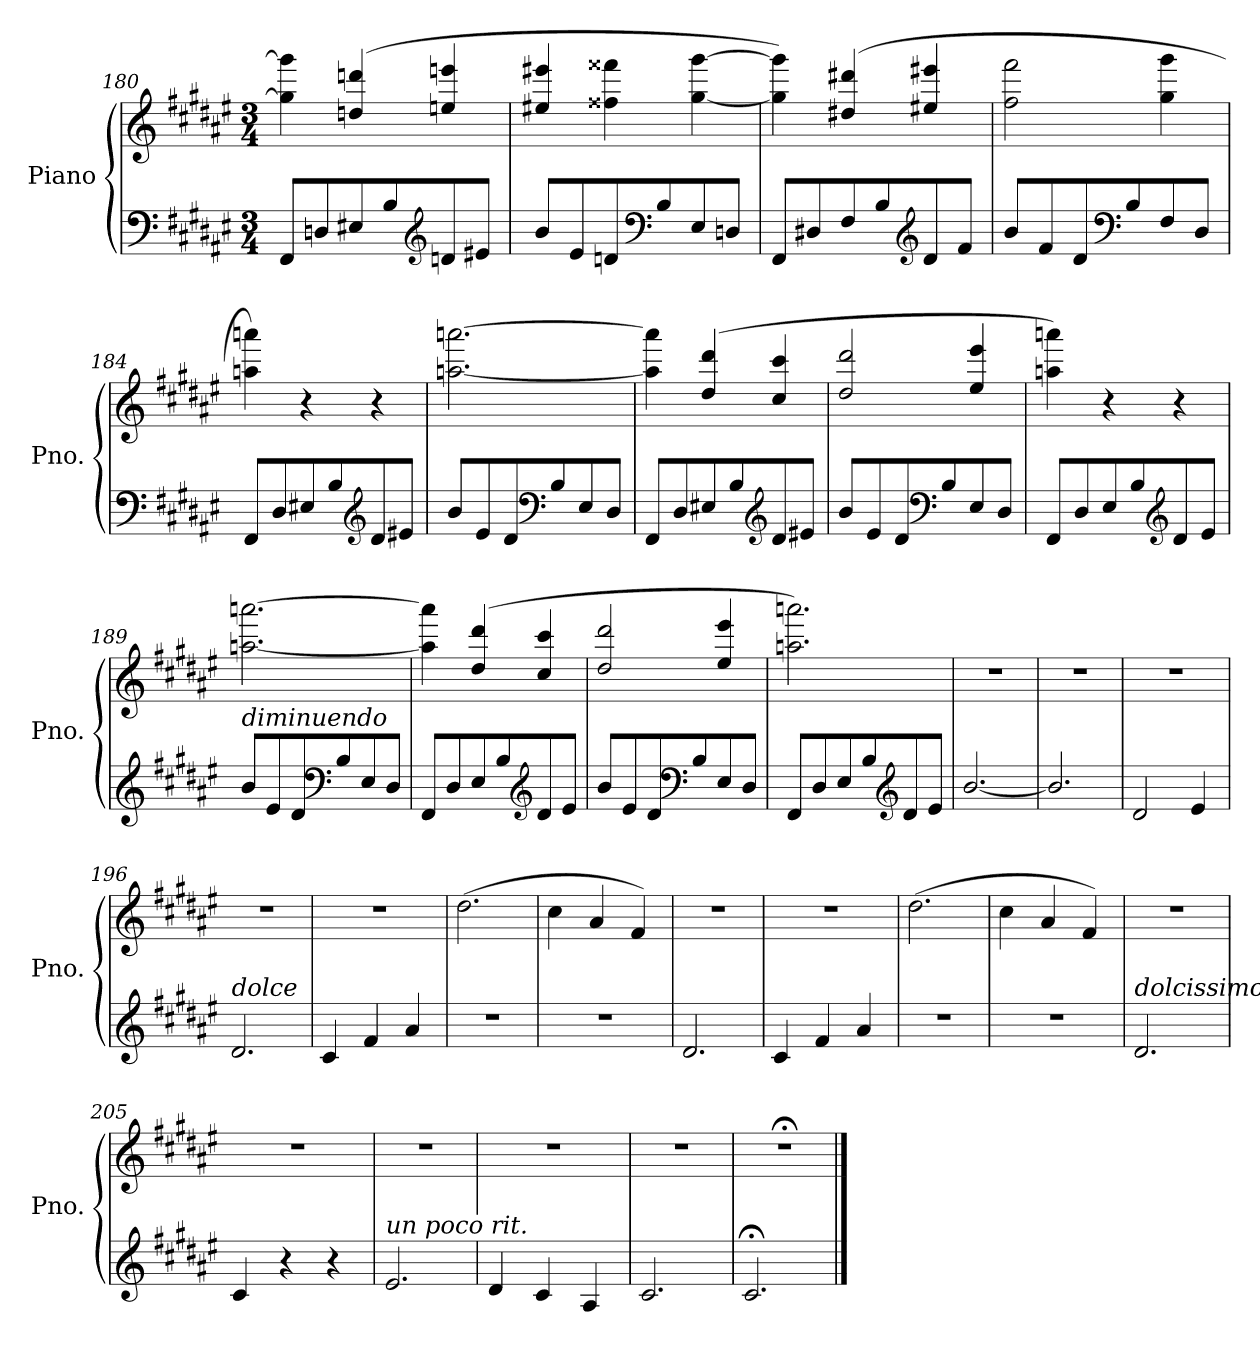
**kern	**kern
*part1	*part1
*staff2	*staff1
*I"Piano	*
*I'Pno.	*
*clefF4	*clefG2
*k[f#c#g#d#a#e#]	*k[f#c#g#d#a#e#]
*M3/4	*M3/4
=180	=180
8FF#/L	4gg#\] 4ggg#\]
8Dn/	.
8E#X/	(>4ddn/ 4dddn/
8B/	.
*clefG2	*
8dn/	4een/ 4eeen/
8e#X/J	.
=181	=181
8b/L	4ee#X/ 4eee#X/
8e#/	.
8dn/	4ff##X\ 4fff##X\
*clefF4	*
8B/	.
8E#/	[4gg#\ [4ggg#\
8Dn/J	.
!!LO:LB:g=z
=182	=182
8FF#/L	4gg#\] 4ggg#\])
8D#X/	.
8F#/	(>4dd#X/ 4ddd#X/
8B/	.
*clefG2	*
8d#/	4ee#X/ 4eee#X/
8f#/J	.
=183	=183
8b/L	2ff#\ 2fff#\
8f#/	.
8d#/	.
*clefF4	*
8B/	.
8F#/	4gg#\ 4ggg#\
8D#/J	.
=184	=184
8FF#/L	4aan\ 4aaan\)
8D#/	.
8E#X/	4r
8B/	.
*clefG2	*
8d#/	4r
8e#X/J	.
=185	=185
8b/L	[2.aan\ [2.aaan\
8e#/	.
8d#/	.
*clefF4	*
8B/	.
8E#/	.
8D#/J	.
=186	=186
8FF#/L	4aa\] 4aaa\]
8D#/	.
8E#X/	(>4dd#/ 4ddd#/
8B/	.
*clefG2	*
8d#/	4cc#/ 4ccc#/
8e#X/J	.
!!LO:LB:g=z
=187	=187
8b/L	2dd#/ 2ddd#/
8e#/	.
8d#/	.
*clefF4	*
8B/	.
8E#/	4ee#/ 4eee#/
8D#/J	.
!!LO:PB:g=z
=188	=188
8FF#/L	4aan\ 4aaan\)
8D#/	.
8E#/	4r
8B/	.
*clefG2	*
8d#/	4r
8e#/J	.
=189	=189
!LO:TX:a:i:t=diminuendo	!
8b/L	[2.aan\ [2.aaan\
8e#/	.
8d#/	.
*clefF4	*
8B/	.
8E#/	.
8D#/J	.
=190	=190
8FF#/L	4aa\] 4aaa\]
8D#/	.
8E#/	(>4dd#/ 4ddd#/
8B/	.
*clefG2	*
8d#/	4cc#/ 4ccc#/
8e#/J	.
=191	=191
8b/L	2dd#/ 2ddd#/
8e#/	.
8d#/	.
*clefF4	*
8B/	.
8E#/	4ee#/ 4eee#/
8D#/J	.
=192	=192
8FF#/L	2.aan\ 2.aaan\)
8D#/	.
8E#/	.
8B/	.
*clefG2	*
8d#/	.
8e#/J	.
=193	=193
[2.b/	2.r
=194	=194
2.b/]	2.r
=195	=195
2d#/	2.r
4e#/	.
!!LO:LB:g=z
=196	=196
!LO:TX:a:i:t=dolce	!
2.d#/	2.r
=197	=197
4c#/	2.r
4f#/	.
4a#/	.
=198	=198
2.r	(>2.dd#\
=199	=199
2.r	4cc#\
.	4a#/
.	4f#/)
=200	=200
2.d#/	2.r
=201	=201
4c#/	2.r
4f#/	.
4a#/	.
=202	=202
2.r	(>2.dd#\
=203	=203
2.r	4cc#\
.	4a#/
.	4f#/)
=204	=204
!LO:TX:a:i:t=dolcissimo	!
2.d#/	2.r
=205	=205
4c#/	2.r
4r	.
4r	.
=206	=206
!LO:TX:a:i:t=un poco rit.	!
2.e#/	2.r
=207	=207
4d#/	2.r
4c#/	.
4A#/	.
=208	=208
2.c#/	2.r
=209	=209
2.c#;</	2.r;<
==	==
*-	*-
